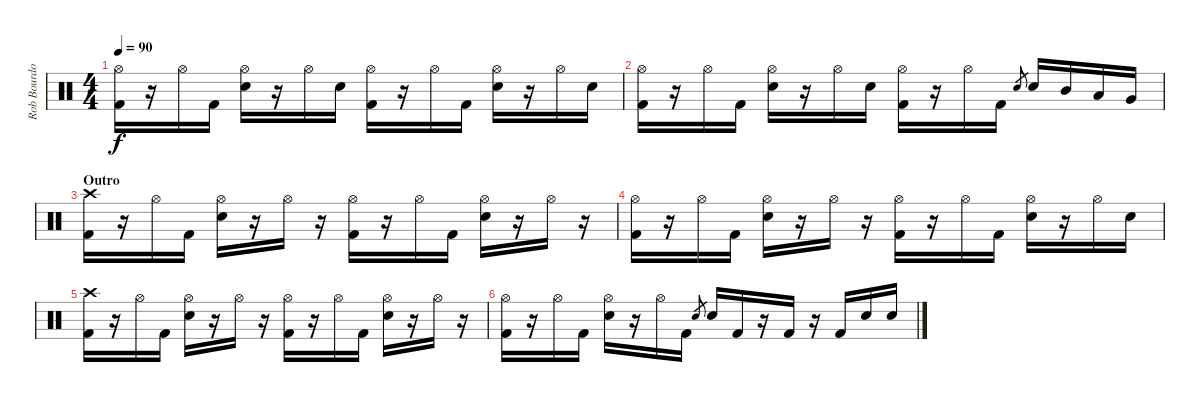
\track ("Rob Bourdon (Drums)" "Rob Bourdo") {instrument percussion}
\staff {score}
\articulation defaults
\ts (4 4)
\tempo 90
\clef neutral
\ks c
("Hi-Hat (open)" "Kick (hit) 2").16{dy f} r.16 "Hi-Hat (open)".16 "Kick (hit) 2".16 ("Hi-Hat (open)" "Electric Snare (hit)").16 r.16 "Hi-Hat (open)".16 "Electric Snare (hit)".16 ("Hi-Hat (open)" "Kick (hit) 2").16 r.16 "Hi-Hat (open)".16 "Kick (hit) 2".16 ("Hi-Hat (open)" "Electric Snare (hit)").16 r.16 "Hi-Hat (open)".16 "Electric Snare (hit)".16 |
("Hi-Hat (open)" "Kick (hit) 2").16 r.16 "Hi-Hat (open)".16 "Kick (hit) 2".16 ("Hi-Hat (open)" "Electric Snare (hit)").16 r.16 "Hi-Hat (open)".16 "Electric Snare (hit)".16 ("Hi-Hat (open)" "Kick (hit) 2").16 r.16 "Hi-Hat (open)".16 "Kick (hit) 2".16 "Electric Snare (hit)".8{gr} "Electric Snare (hit)".16 "Mid Tom (hit)".16 "Low Tom (hit)".16 "Very Low Tom (hit)".16 |
\section ("" "Outro")
("Crash high (hit)" "Kick (hit) 2").16 r.16 "Hi-Hat (open)".16 "Kick (hit) 2".16 ("Hi-Hat (open)" "Electric Snare (hit)").16 r.16 "Hi-Hat (open)".16 r.16 ("Hi-Hat (open)" "Kick (hit) 2").16 r.16 "Hi-Hat (open)".16 "Kick (hit) 2".16 ("Hi-Hat (open)" "Electric Snare (hit)").16 r.16 "Hi-Hat (open)".16 r.16 |
("Hi-Hat (open)" "Kick (hit) 2").16 r.16 "Hi-Hat (open)".16 "Kick (hit) 2".16 ("Hi-Hat (open)" "Electric Snare (hit)").16 r.16 "Hi-Hat (open)".16 r.16 ("Hi-Hat (open)" "Kick (hit) 2").16 r.16 "Hi-Hat (open)".16 "Kick (hit) 2".16 ("Hi-Hat (open)" "Electric Snare (hit)").16 r.16 "Hi-Hat (open)".16 "Electric Snare (hit)".16 |
("Crash high (hit)" "Kick (hit) 2").16 r.16 "Hi-Hat (open)".16 "Kick (hit) 2".16 ("Hi-Hat (open)" "Electric Snare (hit)").16 r.16 "Hi-Hat (open)".16 r.16 ("Hi-Hat (open)" "Kick (hit) 2").16 r.16 "Hi-Hat (open)".16 "Kick (hit) 2".16 ("Hi-Hat (open)" "Electric Snare (hit)").16 r.16 "Hi-Hat (open)".16 r.16 |
("Hi-Hat (open)" "Kick (hit) 2").16 r.16 "Hi-Hat (open)".16 "Kick (hit) 2".16 ("Hi-Hat (open)" "Electric Snare (hit)").16 r.16 "Hi-Hat (open)".16 "Kick (hit) 2".16 "Electric Snare (hit)".8{gr} "Electric Snare (hit)".16 "Kick (hit) 2".16 r.16 "Kick (hit) 2".16 r.16 "Kick (hit) 2".16 "Electric Snare (hit)".16 "Electric Snare (hit)".16
